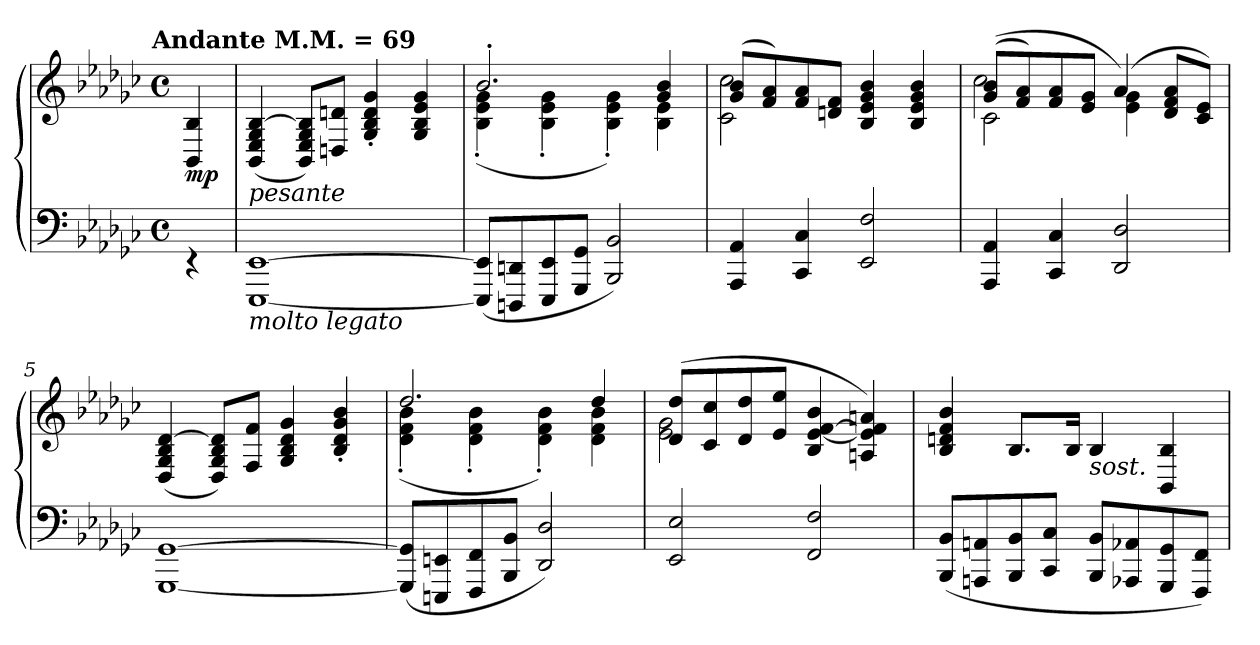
**kern	**kern	**dynam
*part1	*part1	*part1
*staff2	*staff1	*staff1/2
*clefF4	*clefG2	*
*k[b-e-a-d-g-c-]	*k[b-e-a-d-g-c-]	*
!!LO:TX:omd:t=Andante M.M.  = 69
*M4/4	*M4/4	*
*met(c)	*met(c)	*
*MM69	*MM69	*
=	=	=
!	!	!LO:DY:b
4rEE	4BB-/ 4B-/	mp
=1	=1	=1
!LO:TX:a:i:t=pesante	!	!
!LO:TX:b:i:t=molto legato	!	!
[1EEE- [1EE-	(>4BB-/ 4E-/ 4G-/ [4B-/	.
.	8BB-/ 8E-/ 8G-/ 8B-]/L)	.
.	8Dn/ 8dn/J	.
.	4G-'/ 4B-'/ 4d'/ 4g-'/	.
.	4G-/ 4B-/ 4e-/ 4g-/	.
=2	=2	=2
*	*^	*
(<8EEE-]/ 8EE-]/L	2.b-'/	(<4B-'\ 4e-'\ 4g-'\	.
8DDDn/ 8DDn/	.	.	.
8EEE-/ 8EE-/	.	4B-'\ 4e-'\ 4g-'\	.
8GGG-/ 8GG-/J	.	.	.
2BBB-/ 2BB-/)	.	4B-'\ 4e-'\ 4g-'\)	.
.	4g-/ 4b-/	4B-\ 4e-\	.
=3	=3	=3	=3
4AAA-/ 4AA-/	(<(>8g-/ 8b-/L	2c-\ 2cc-\)	.
.	8f/ 8a-/)	.	.
4CC-/ 4C-/	8f/ 8a-/	.	.
.	8dn/ 8f/J	.	.
2EE-/ 2F/	(<4B-/ 4e-/ 4g-/ 4b-/)	2ryy	.
.	4B-/ 4e-/ 4g-/ 4b-/	.	.
=4	=4	=4	=4
*	*	*^	*
4AAA-/ 4AA-/	(<(>8g-/ 8b-/L	2cc-\	2c-\	.
.	8f/ 8a-/)	.	.	.
4CC-/ 4C-/	8f/ 8a-/	.	.	.
.	8e-/ 8g-/J	.	.	.
2DD-/ 2D-/	(<4a-/)	4e-\ 4g-\	2ryy	.
.	8d-/ 8f/ 8a-/L	4ryy	.	.
.	8c-/ 8e-/J)	.	.	.
*	*v	*v	*v	*
!!LO:LB:g=z
=5	=5	=5
[1GGG- [1GG-	(>4D-/ 4G-/ 4B-/ [4d-/	.
.	8D-/ 8G-/ 8B-/ 8d-]/L)	.
.	8F/ 8f/J	.
.	4G-/ 4B-/ 4d-/ 4g-/	.
.	4B-'/ 4d-'/ 4g-'/ 4b-'/	.
=6	=6	=6
*	*^	*
(<8GGG-]/ 8GG-]/L	2.dd-/	(<4d-'\ 4f'\ 4b-'\	.
8EEEn/ 8EEn/	.	.	.
8FFF/ 8FF/	.	4d-'\ 4f'\ 4b-'\	.
8BBB-/ 8BB-/J	.	.	.
2DD-/ 2D-/)	.	4d-'\ 4f'\ 4b-'\)	.
.	4dd-/	4d-\ 4f\ 4b-\	.
=7	=7	=7	=7
2EE-/ 2E-/	(>8d-/ 8dd-/L	2e-\ 2g-\	.
.	8c-/ 8cc-/	.	.
.	8d-/ 8dd-/	.	.
.	8e-/ 8ee-/J	.	.
2FF/ 2F/	4B-/ [4e-/ [4f/ 4b-/	2ryy	.
.	4An/ 4e-]/ 4f]/ 4an/)	.	.
*	*v	*v	*
=8	=8	=8
(<8BBB-/ 8BB-/L	4B-/ 4dn/ 4f/ 4b-/	.
8AAAn/ 8AAn/	.	.
8BBB-/ 8BB-/	8.B-/L	.
8CC-/ 8C-/J	.	.
.	16B-/Jk	.
!	!LO:TX:b:i:t=sost.	!
8BBB-/ 8BB-/L	4B-/	.
8AAA-X/ 8AA-X/	.	.
8GGG-/ 8GG-/	4BB-/ 4B-/	.
8FFF/ 8FF/J)	.	.
=	=	=
*-	*-	*-
